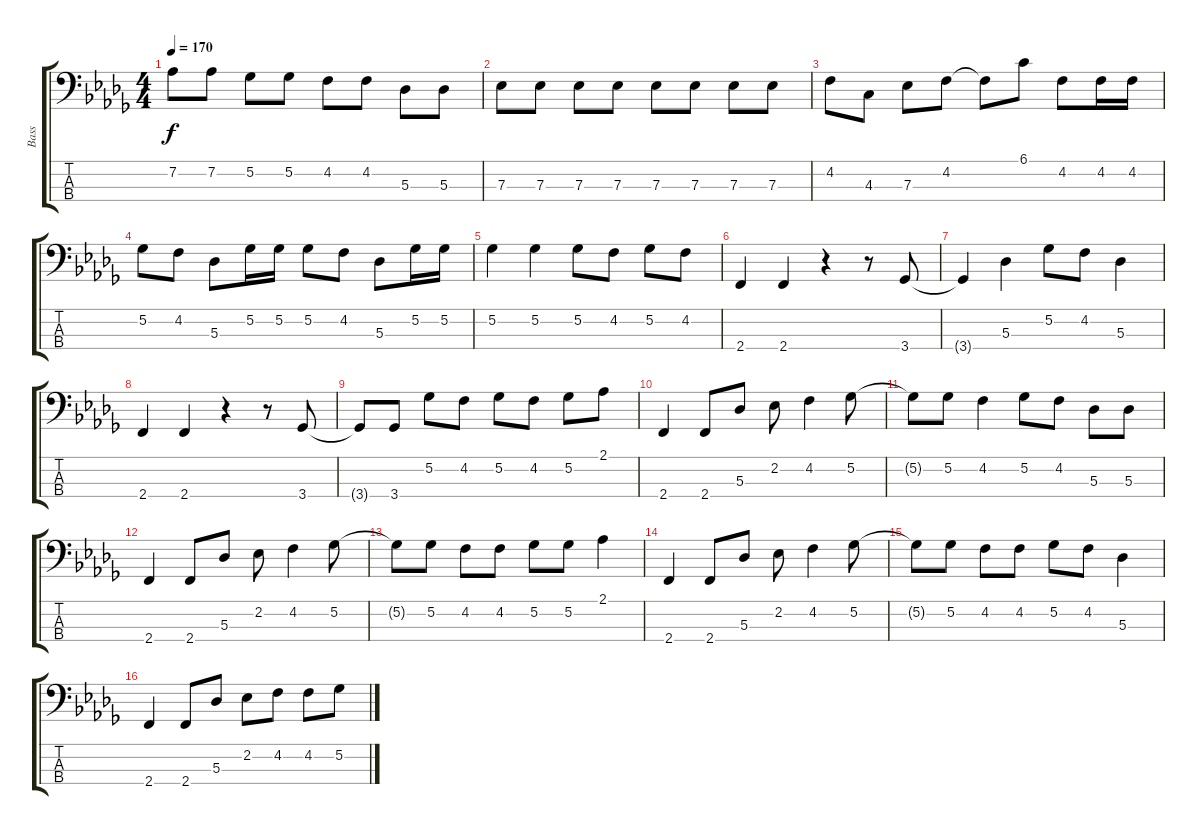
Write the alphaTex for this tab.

\track ("Bass" "Bass") {instrument electricbassfinger}
\staff {score tabs}
\tuning (Gb2 Db2 Ab1 Eb1) {hide}
\ts (4 4)
\tempo 170
\clef f4
\ks db
7.2{t}.8{dy f} 7.2.8 5.2.8 5.2.8 4.2.8 4.2.8 5.3.8 5.3.8 |
7.3.8 7.3.8 7.3.8 7.3.8 7.3.8 7.3.8 7.3.8 7.3.8 |
4.2.8 4.3.8 7.3.8 4.2.8 4.2{t}.8 6.1.8 4.2.8 4.2.16 4.2.16 |
5.2.8 4.2.8 5.3.8 5.2.16 5.2.16 5.2.8 4.2.8 5.3.8 5.2.16 5.2.16 |
5.2.4 5.2.4 5.2.8 4.2.8 5.2.8 4.2.8 |
2.4.4 2.4.4 r.4 r.8 3.4.8 |
3.4{t}.4 5.3.4 5.2.8 4.2.8 5.3.4 |
2.4.4 2.4.4 r.4 r.8 3.4.8 |
3.4{t}.8 3.4.8 5.2.8 4.2.8 5.2.8 4.2.8 5.2.8 2.1.8 |
2.4.4 2.4.8 5.3.8 2.2.8 4.2.4 5.2.8 |
5.2{t}.8 5.2.8 4.2.4 5.2.8 4.2.8 5.3.8 5.3.8 |
2.4.4 2.4.8 5.3.8 2.2.8 4.2.4 5.2.8 |
5.2{t}.8 5.2.8 4.2.8 4.2.8 5.2.8 5.2.8 2.1.4 |
2.4.4 2.4.8 5.3.8 2.2.8 4.2.4 5.2.8 |
5.2{t}.8 5.2.8 4.2.8 4.2.8 5.2.8 4.2.8 5.3.4 |
2.4.4 2.4.8 5.3.8 2.2.8 4.2.8 4.2.8 5.2.8
